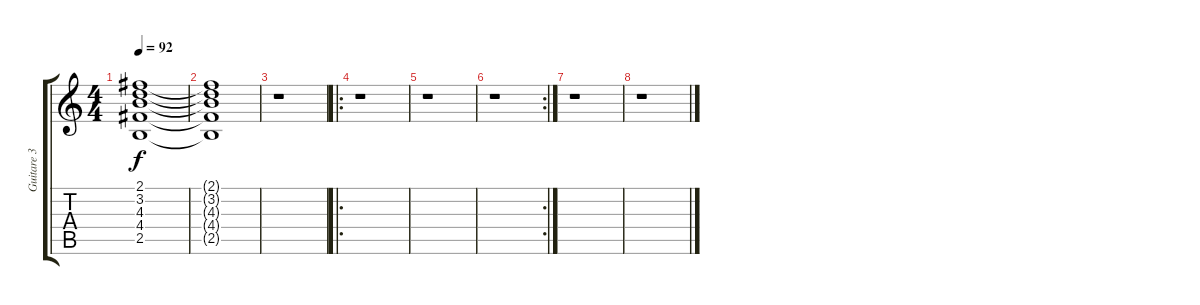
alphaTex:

\track ("Guitare 3" "Guitare 3") {instrument distortionguitar}
\staff {score tabs}
\tuning (E4 B3 G3 D3 A2 E2) {hide}
\ts (4 4)
\tempo 92
\clef g2
\ks c
(2.1 3.2 4.3 4.4 2.5).1{dy f} |
(2.1{t} 3.2{t} 4.3{t} 4.4{t} 2.5{t}).1 |
r.1 |
\ro
r.1 |
r.1 |
\rc 2
r.1 |
r.1 |
r.1
